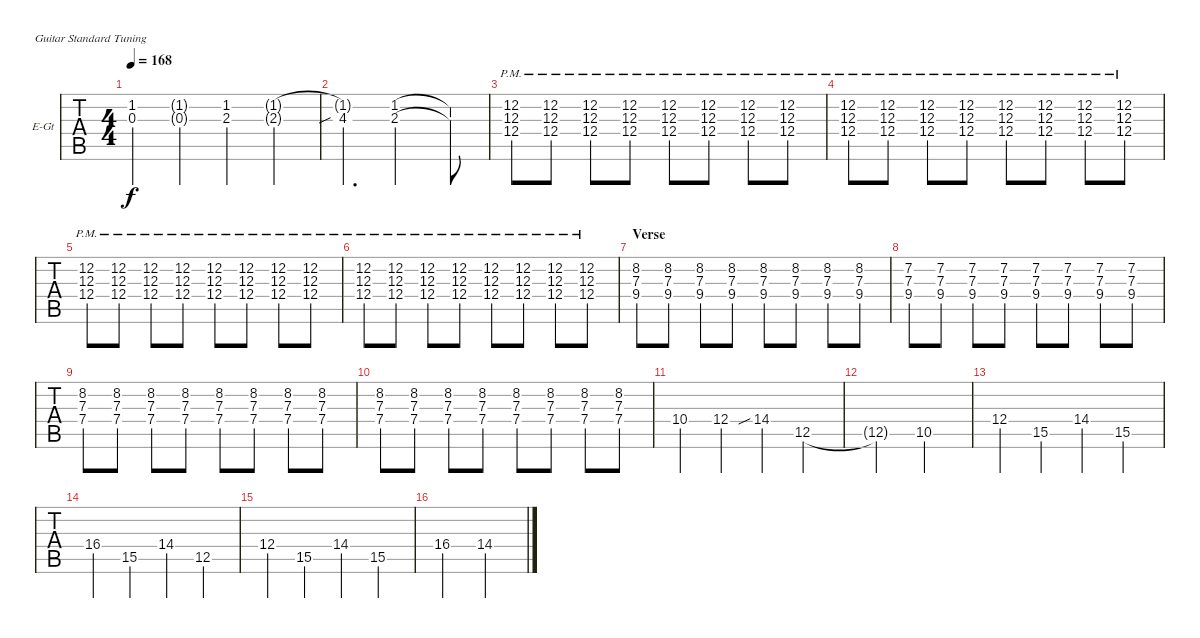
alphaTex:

\bracketExtendMode groupsimilarinstruments
\firstSystemTrackNameOrientation horizontal
\otherSystemsTrackNameOrientation horizontal
\track ("Albert" "E-Gt") {instrument overdrivenguitar}
\staff {tabs}
\tuning (E4 B3 G3 D3 A2 E2)
\ts (4 4)
\tempo 168
\clef g2
\ks c
(1.2 0.3).4{dy f} (1.2{g} 0.3{g}).4 (1.2 2.3).4 (1.2{g} 2.3{g}).4 |
(4.3{sib} 1.2{t}).4{d} (2.3 1.2).2 (2.3{t} 1.2{t}).8 |
(12.2{pm} 12.3{pm} 12.4{pm}).8 (12.2{pm} 12.3{pm} 12.4{pm}).8 (12.2{pm} 12.3{pm} 12.4{pm}).8 (12.2{pm} 12.3{pm} 12.4{pm}).8 (12.2{pm} 12.3{pm} 12.4{pm}).8 (12.2{pm} 12.3{pm} 12.4{pm}).8 (12.2{pm} 12.3{pm} 12.4{pm}).8 (12.2{pm} 12.3{pm} 12.4{pm}).8 |
(12.2{pm} 12.3{pm} 12.4{pm}).8 (12.2{pm} 12.3{pm} 12.4{pm}).8 (12.2{pm} 12.3{pm} 12.4{pm}).8 (12.2{pm} 12.3{pm} 12.4{pm}).8 (12.2{pm} 12.3{pm} 12.4{pm}).8 (12.2{pm} 12.3{pm} 12.4{pm}).8 (12.2{pm} 12.3{pm} 12.4{pm}).8 (12.2{pm} 12.3{pm} 12.4{pm}).8 |
(12.2{pm} 12.3{pm} 12.4{pm}).8 (12.2{pm} 12.3{pm} 12.4{pm}).8 (12.2{pm} 12.3{pm} 12.4{pm}).8 (12.2{pm} 12.3{pm} 12.4{pm}).8 (12.2{pm} 12.3{pm} 12.4{pm}).8 (12.2{pm} 12.3{pm} 12.4{pm}).8 (12.2{pm} 12.3{pm} 12.4{pm}).8 (12.2{pm} 12.3{pm} 12.4{pm}).8 |
(12.2{pm} 12.3{pm} 12.4{pm}).8 (12.2{pm} 12.3{pm} 12.4{pm}).8 (12.2{pm} 12.3{pm} 12.4{pm}).8 (12.2{pm} 12.3{pm} 12.4{pm}).8 (12.2{pm} 12.3{pm} 12.4{pm}).8 (12.2{pm} 12.3{pm} 12.4{pm}).8 (12.2{pm} 12.3{pm} 12.4{pm}).8 (12.2{pm} 12.3{pm} 12.4{pm}).8 |
\section ("" "Verse")
(8.2 7.3 9.4).8 (8.2 7.3 9.4).8 (8.2 7.3 9.4).8 (8.2 7.3 9.4).8 (8.2 7.3 9.4).8 (8.2 7.3 9.4).8 (8.2 7.3 9.4).8 (8.2 7.3 9.4).8 |
(7.2 7.3 9.4).8 (7.2 7.3 9.4).8 (7.2 7.3 9.4).8 (7.2 7.3 9.4).8 (7.2 7.3 9.4).8 (7.2 7.3 9.4).8 (7.2 7.3 9.4).8 (7.2 7.3 9.4).8 |
(8.2 7.3 7.4).8 (8.2 7.3 7.4).8 (8.2 7.3 7.4).8 (8.2 7.3 7.4).8 (8.2 7.3 7.4).8 (8.2 7.3 7.4).8 (8.2 7.3 7.4).8 (8.2 7.3 7.4).8 |
(8.2 7.3 7.4).8 (8.2 7.3 7.4).8 (8.2 7.3 7.4).8 (8.2 7.3 7.4).8 (8.2 7.3 7.4).8 (8.2 7.3 7.4).8 (8.2 7.3 7.4).8 (8.2 7.3 7.4).8 |
10.4.4 12.4.4 14.4{sib}.4 12.5.4 |
12.5{t}.2 10.5.2 |
12.4.4 15.5.4 14.4.4 15.5.4 |
16.4.4 15.5.4 14.4.4 12.5.4 |
12.4.4 15.5.4 14.4.4 15.5.4 |
16.4.2 14.4.2
